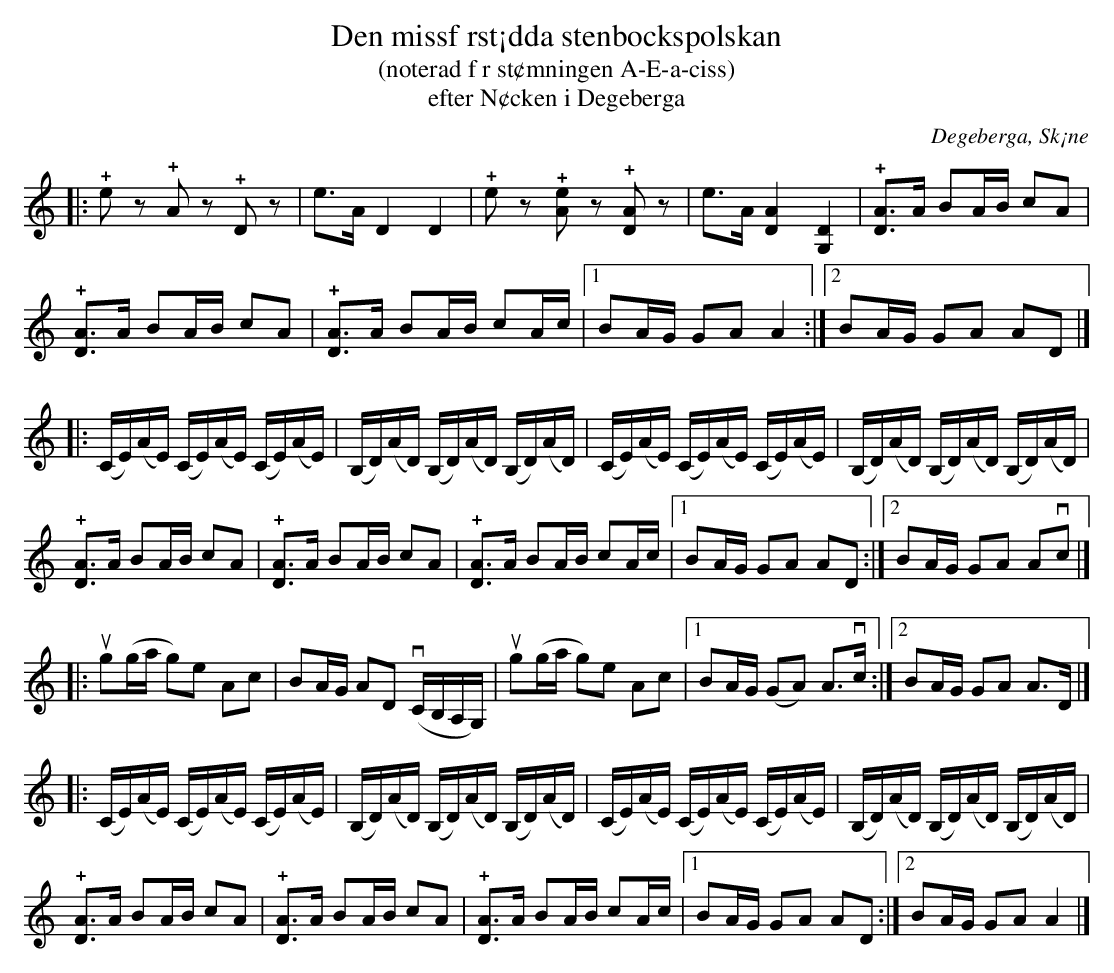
X:1
T:Den missf rst¡dda stenbockspolskan
T:(noterad f r st¢mningen A-E-a-ciss)
T:efter N¢cken i Degeberga
O:Degeberga, Sk¡ne
U:o=+open+
M:none
K:Am
[L:1/8]|: !+!ez !+!Az !+!Dz | e>A D2 D2 | !+!ez !+![Ae]z !+![DA]z | e>A [DA]2 [G,D]2 | !+![DA]>A BA/B/ cA |
 !+![DA]>A BA/B/ cA | !+![DA]>A BA/B/ cA/c/ |1 BA/G/ GA A2 :|2 BA/G/ GA AD |]
[L:1/16]|: (CE)(AE) (CE)(AE) (CE)(AE) | (B,D)(AD) (B,D)(AD) (B,D)(AD) | (CE)(AE) (CE)(AE) (CE)(AE) | (B,D)(AD) (B,D)(AD) (B,D)(AD) |
[L:1/8] !+![DA]>A BA/B/ cA | !+![DA]>A BA/B/ cA | !+![DA]>A BA/B/ cA/c/ |1 BA/G/ GA AD :|2 BA/G/ GA Avc |]
[L:1/8] |: ug(g/a/ g)e Ac | BA/G/ AD v(C/B,/A,/G,/) | ug(g/a/ g)e Ac |1 BA/G/ (GA) A>vc :|2 BA/G/ GA A>D |]
[L:1/16]|: (CE)(AE) (CE)(AE) (CE)(AE) | (B,D)(AD) (B,D)(AD) (B,D)(AD) | (CE)(AE) (CE)(AE) (CE)(AE) | (B,D)(AD) (B,D)(AD) (B,D)(AD) |
[L:1/8] !+![DA]>A BA/B/ cA | !+![DA]>A BA/B/ cA | !+![DA]>A BA/B/ cA/c/ |1 BA/G/ GA AD :|2 BA/G/ GA A2 |]
